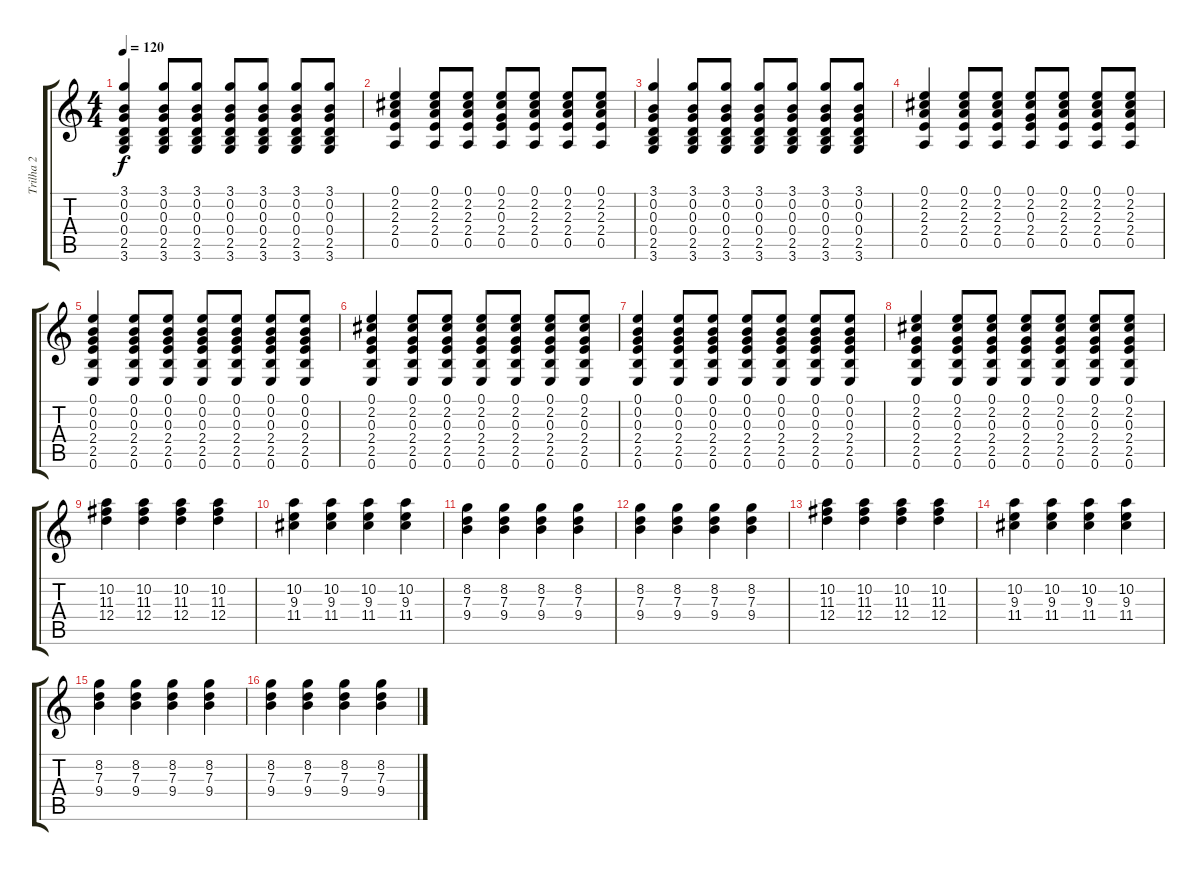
\track ("Trilha 2" "Trilha 2") {instrument acousticguitarnylon}
\staff {score tabs}
\tuning (E4 B3 G3 D3 A2 E2) {hide}
\ts (4 4)
\tempo 120
\clef g2
\ks c
(3.1 0.2 0.3 0.4 2.5 3.6).4{dy f} (3.1 0.2 0.3 0.4 2.5 3.6).8 (3.1 0.2 0.3 0.4 2.5 3.6).8 (3.1 0.2 0.3 0.4 2.5 3.6).8 (3.1 0.2 0.3 0.4 2.5 3.6).8 (3.1 0.2 0.3 0.4 2.5 3.6).8 (3.1 0.2 0.3 0.4 2.5 3.6).8 |
(0.1 2.2 2.3 2.4 0.5).4 (0.1 2.2 2.3 2.4 0.5).8 (0.1 2.2 2.3 2.4 0.5).8 (0.1 2.2 0.3 2.4 0.5).8 (0.1 2.2 2.3 2.4 0.5).8 (0.1 2.2 2.3 2.4 0.5).8 (0.1 2.2 2.3 2.4 0.5).8 |
(3.1 0.2 0.3 0.4 2.5 3.6).4 (3.1 0.2 0.3 0.4 2.5 3.6).8 (3.1 0.2 0.3 0.4 2.5 3.6).8 (3.1 0.2 0.3 0.4 2.5 3.6).8 (3.1 0.2 0.3 0.4 2.5 3.6).8 (3.1 0.2 0.3 0.4 2.5 3.6).8 (3.1 0.2 0.3 0.4 2.5 3.6).8 |
(0.1 2.2 2.3 2.4 0.5).4 (0.1 2.2 2.3 2.4 0.5).8 (0.1 2.2 2.3 2.4 0.5).8 (0.1 2.2 0.3 2.4 0.5).8 (0.1 2.2 2.3 2.4 0.5).8 (0.1 2.2 2.3 2.4 0.5).8 (0.1 2.2 2.3 2.4 0.5).8 |
(0.1 0.2 0.3 2.4 2.5 0.6).4 (0.1 0.2 0.3 2.4 2.5 0.6).8 (0.1 0.2 0.3 2.4 2.5 0.6).8 (0.1 0.2 0.3 2.4 2.5 0.6).8 (0.1 0.2 0.3 2.4 2.5 0.6).8 (0.1 0.2 0.3 2.4 2.5 0.6).8 (0.1 0.2 0.3 2.4 2.5 0.6).8 |
(0.1 2.2 0.3 2.4 2.5 0.6).4 (0.1 2.2 0.3 2.4 2.5 0.6).8 (0.1 2.2 0.3 2.4 2.5 0.6).8 (0.1 2.2 0.3 2.4 2.5 0.6).8 (0.1 2.2 0.3 2.4 2.5 0.6).8 (0.1 2.2 0.3 2.4 2.5 0.6).8 (0.1 2.2 0.3 2.4 2.5 0.6).8 |
(0.1 0.2 0.3 2.4 2.5 0.6).4 (0.1 0.2 0.3 2.4 2.5 0.6).8 (0.1 0.2 0.3 2.4 2.5 0.6).8 (0.1 0.2 0.3 2.4 2.5 0.6).8 (0.1 0.2 0.3 2.4 2.5 0.6).8 (0.1 0.2 0.3 2.4 2.5 0.6).8 (0.1 0.2 0.3 2.4 2.5 0.6).8 |
(0.1 2.2 0.3 2.4 2.5 0.6).4 (0.1 2.2 0.3 2.4 2.5 0.6).8 (0.1 2.2 0.3 2.4 2.5 0.6).8 (0.1 2.2 0.3 2.4 2.5 0.6).8 (0.1 2.2 0.3 2.4 2.5 0.6).8 (0.1 2.2 0.3 2.4 2.5 0.6).8 (0.1 2.2 0.3 2.4 2.5 0.6).8 |
(10.2 11.3 12.4).4 (10.2 11.3 12.4).4 (10.2 11.3 12.4).4 (10.2 11.3 12.4).4 |
(10.2 9.3 11.4).4 (10.2 9.3 11.4).4 (10.2 9.3 11.4).4 (10.2 9.3 11.4).4 |
(8.2 7.3 9.4).4 (8.2 7.3 9.4).4 (8.2 7.3 9.4).4 (8.2 7.3 9.4).4 |
(8.2 7.3 9.4).4 (8.2 7.3 9.4).4 (8.2 7.3 9.4).4 (8.2 7.3 9.4).4 |
(10.2 11.3 12.4).4 (10.2 11.3 12.4).4 (10.2 11.3 12.4).4 (10.2 11.3 12.4).4 |
(10.2 9.3 11.4).4 (10.2 9.3 11.4).4 (10.2 9.3 11.4).4 (10.2 9.3 11.4).4 |
(8.2 7.3 9.4).4 (8.2 7.3 9.4).4 (8.2 7.3 9.4).4 (8.2 7.3 9.4).4 |
(8.2 7.3 9.4).4 (8.2 7.3 9.4).4 (8.2 7.3 9.4).4 (8.2 7.3 9.4).4
